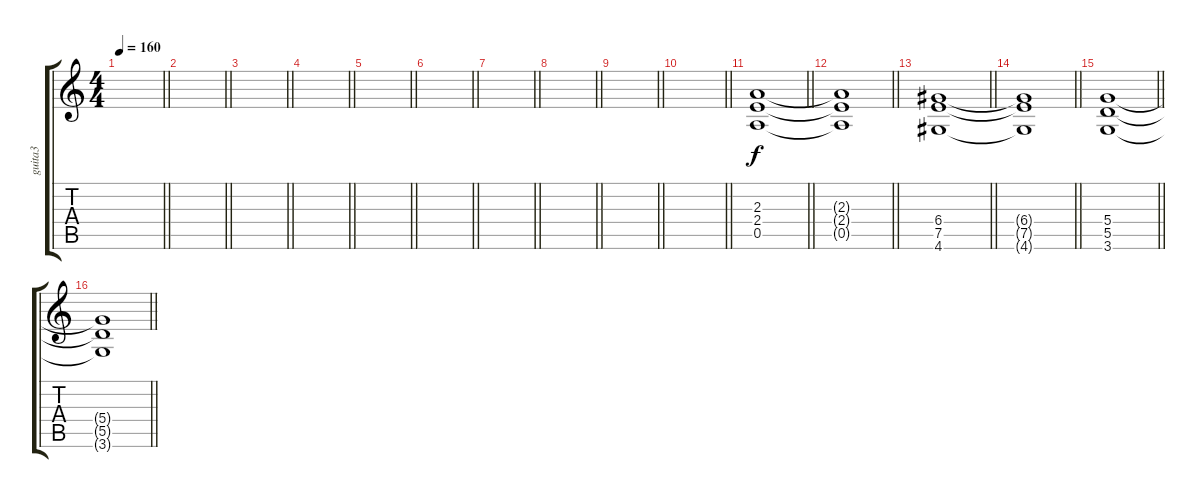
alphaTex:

\track ("guita3" "guita3") {instrument distortionguitar}
\staff {score tabs}
\tuning (E4 B3 G3 D3 A2 E2) {hide}
\ts (4 4)
\tempo 160
\clef g2
\barLineRight lightlight
\ks c
|
\barLineRight lightlight
|
\barLineRight lightlight
|
\barLineRight lightlight
|
\barLineRight lightlight
|
\barLineRight lightlight
|
\barLineRight lightlight
|
\barLineRight lightlight
|
\barLineRight lightlight
|
\barLineRight lightlight
|
\barLineRight lightlight
(2.3 2.4 0.5).1{dy f volume 6 instrument distortionguitar} |
\barLineRight lightlight
(2.3{t} 2.4{t} 0.5{t}).1 |
\barLineRight lightlight
(6.4 7.5 4.6).1 |
\barLineRight lightlight
(6.4{t} 7.5{t} 4.6{t}).1 |
\barLineRight lightlight
(5.4 5.5 3.6).1 |
\barLineRight lightlight
(5.4{t} 5.5{t} 3.6{t}).1
